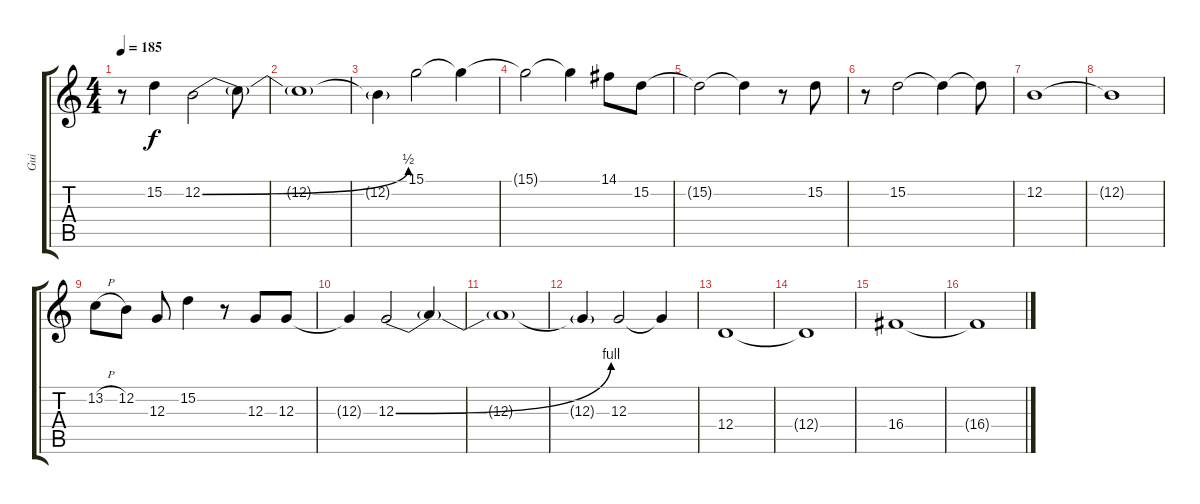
\track ("Gui" "Gui") {instrument altosax}
\staff {score tabs}
\tuning (E4 B3 G3 D3 A2 E2) {hide}
\ts (4 4)
\tempo 185
\clef g2
\ks c
r.8{dy f} 15.2.4 12.2{be (bend 0 0 60 2)}.2 12.2{t}.8 |
12.2{t}.1 |
12.2{t}.4 15.1.2 15.1{t}.4 |
15.1{t}.2 15.1{t}.4 14.1.8 15.2.8 |
15.2{t}.2 15.2{t}.4 r.8 15.2.8 |
r.8 15.2.2 15.2{t}.4 15.2{t}.8 |
12.2.1 |
12.2{t}.1 |
13.2{h}.8 12.2.8 12.3.8 15.2.4 r.8 12.3.8 12.3.8 |
12.3{t}.4 12.3{be (bend 0 0 60 4)}.2 12.3{t}.4 |
12.3{t}.1 |
12.3{t}.4 12.3.2 12.3{t}.4 |
12.4.1 |
12.4{t}.1 |
16.4.1 |
16.4{t}.1
